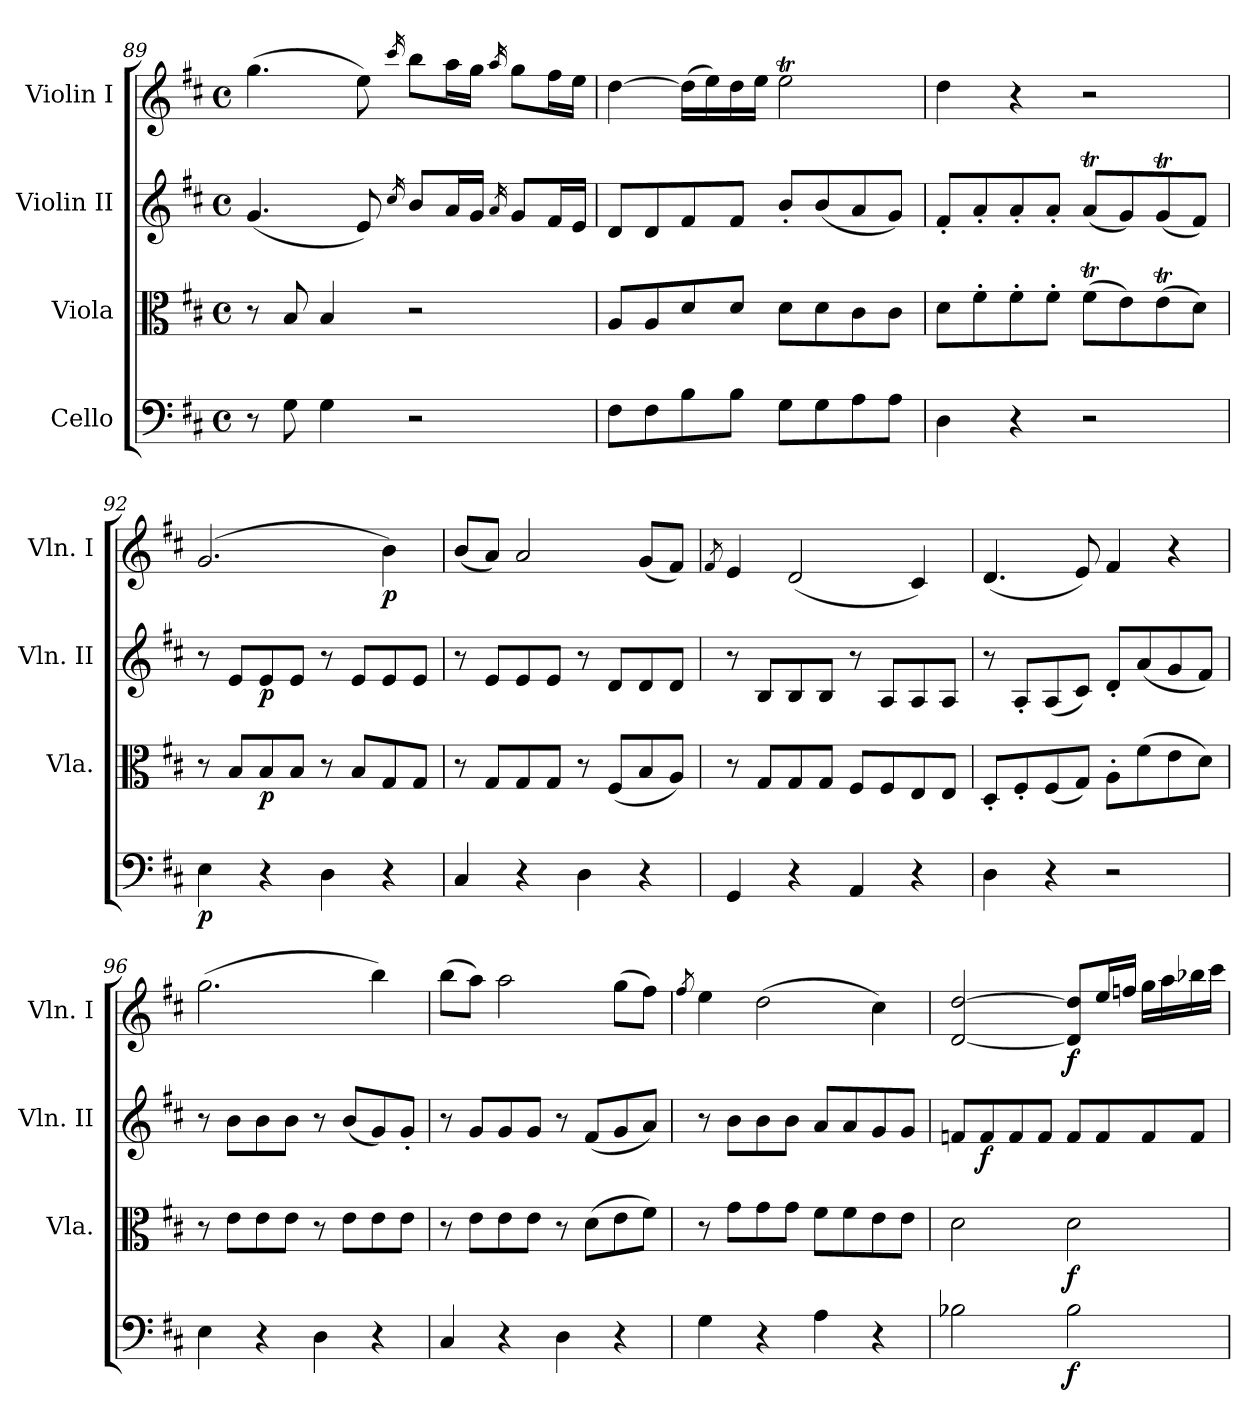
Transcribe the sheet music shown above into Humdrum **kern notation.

**kern	**dynam	**kern	**dynam	**kern	**dynam	**kern	**dynam
*part4	*part4	*part3	*part3	*part2	*part2	*part1	*part1
*staff4	*staff4	*staff3	*staff3	*staff2	*staff2	*staff1	*staff1
*I"Cello	*	*I"Viola	*	*I"Violin II	*	*I"Violin I	*
*	*	*I'Vla.	*	*I'Vln. II	*	*I'Vln. I	*
*clefF4	*	*clefC3	*	*clefG2	*	*clefG2	*
*k[f#c#]	*	*k[f#c#]	*	*k[f#c#]	*	*k[f#c#]	*
*D:	*	*D:	*	*D:	*	*D:	*
*M4/4	*	*M4/4	*	*M4/4	*	*M4/4	*
*met(c)	*	*met(c)	*	*met(c)	*	*met(c)	*
=89	=89	=89	=89	=89	=89	=89	=89
8r	.	8r	.	(4.g/	.	(4.gg\	.
8G\	.	8B/	.	.	.	.	.
4G\	.	4B/	.	.	.	.	.
.	.	.	.	8e/)	.	8ee\)	.
.	.	.	.	16qcc#/	.	16qccc#/	.
2r	.	2r	.	8b/L	.	8bb\L	.
.	.	.	.	16a/L	.	16aa\L	.
.	.	.	.	16g/JJ	.	16gg\JJ	.
.	.	.	.	16qa/	.	16qaa/	.
.	.	.	.	8g/L	.	8gg\L	.
.	.	.	.	16f#/L	.	16ff#\L	.
.	.	.	.	16e/JJ	.	16ee\JJ	.
=90	=90	=90	=90	=90	=90	=90	=90
8F#\L	.	8A/L	.	8d/L	.	[4dd\	.
8F#\	.	8A/	.	8d/	.	.	.
8B\	.	8d/	.	8f#/	.	(16dd\LL]	.
.	.	.	.	.	.	16ee\)	.
8B\J	.	8d/J	.	8f#/J	.	16dd\	.
.	.	.	.	.	.	16ee\JJ	.
8G\L	.	8d\L	.	8b'/L	.	2eeT\	.
8G\	.	8d\	.	(8b/	.	.	.
8A\	.	8c#\	.	8a/	.	.	.
8A\J	.	8c#\J	.	8g/J)	.	.	.
=91	=91	=91	=91	=91	=91	=91	=91
4D\	.	8d\L	.	8f#'/L	.	4dd\	.
.	.	8f#'\	.	8a'/	.	.	.
4r	.	8f#'\	.	8a'/	.	4r	.
.	.	8f#'\J	.	8a'/J	.	.	.
2r	.	(8f#t\L	.	(8aT/L	.	2r	.
.	.	8e\)	.	8g/)	.	.	.
.	.	(8eT\	.	(8gT/	.	.	.
.	.	8d\J)	.	8f#/J)	.	.	.
=92	=92	=92	=92	=92	=92	=92	=92
!	!LO:DY:b	!	!	!	!	!	!
4E\	p	8r	.	8r	.	(2.g/	.
.	.	8B/L	.	8e/L	.	.	.
!	!	!	!LO:DY:b	!	!LO:DY:b	!	!
4r	.	8B/	p	8e/	p	.	.
.	.	8B/J	.	8e/J	.	.	.
4D\	.	8r	.	8r	.	.	.
.	.	8B/L	.	8e/L	.	.	.
!	!	!	!	!	!	!	!LO:DY:b
4r	.	8G/	.	8e/	.	4b\)	p
.	.	8G/J	.	8e/J	.	.	.
=93	=93	=93	=93	=93	=93	=93	=93
4C#/	.	8r	.	8r	.	(8b/L	.
.	.	8G/L	.	8e/L	.	8a/J)	.
4r	.	8G/	.	8e/	.	2a/	.
.	.	8G/J	.	8e/J	.	.	.
4D\	.	8r	.	8r	.	.	.
.	.	(8F#/L	.	8d/L	.	.	.
4r	.	8B/	.	8d/	.	(8g/L	.
.	.	8A/J)	.	8d/J	.	8f#/J)	.
=94	=94	=94	=94	=94	=94	=94	=94
.	.	.	.	.	.	8qf#/	.
4GG/	.	8r	.	8r	.	4e/	.
.	.	8G/L	.	8B/L	.	.	.
4r	.	8G/	.	8B/	.	(2d/	.
.	.	8G/J	.	8B/J	.	.	.
4AA/	.	8F#/L	.	8r	.	.	.
.	.	8F#/	.	8A/L	.	.	.
4r	.	8E/	.	8A/	.	4c#/)	.
.	.	8E/J	.	8A/J	.	.	.
=95	=95	=95	=95	=95	=95	=95	=95
4D\	.	8D'/L	.	8r	.	(4.d/	.
.	.	8F#'/	.	8A'/L	.	.	.
4r	.	(8F#/	.	(8A/	.	.	.
.	.	8G/J)	.	8c#/J)	.	8e/)	.
2r	.	8A'\L	.	8d'/L	.	4f#/	.
.	.	(8f#\	.	(8a/	.	.	.
.	.	8e\	.	8g/	.	4r	.
.	.	8d\J)	.	8f#/J)	.	.	.
=96	=96	=96	=96	=96	=96	=96	=96
4E\	.	8r	.	8r	.	(2.gg\	.
.	.	8e\L	.	8b\L	.	.	.
4r	.	8e\	.	8b\	.	.	.
.	.	8e\J	.	8b\J	.	.	.
4D\	.	8r	.	8r	.	.	.
.	.	8e\L	.	(8b/L	.	.	.
4r	.	8e\	.	8g/)	.	4bb\)	.
.	.	8e\J	.	8g'/J	.	.	.
=97	=97	=97	=97	=97	=97	=97	=97
4C#/	.	8r	.	8r	.	(8bb\L	.
.	.	8e\L	.	8g/L	.	8aa\J)	.
4r	.	8e\	.	8g/	.	2aa\	.
.	.	8e\J	.	8g/J	.	.	.
4D\	.	8r	.	8r	.	.	.
.	.	(8d\L	.	(8f#/L	.	.	.
4r	.	8e\	.	8g/	.	(8gg\L	.
.	.	8f#\J)	.	8a/J)	.	8ff#\J)	.
=98	=98	=98	=98	=98	=98	=98	=98
.	.	.	.	.	.	8qff#/	.
4G\	.	8r	.	8r	.	4ee\	.
.	.	8g\L	.	8b\L	.	.	.
4r	.	8g\	.	8b\	.	(2dd\	.
.	.	8g\J	.	8b\J	.	.	.
4A\	.	8f#\L	.	8a/L	.	.	.
.	.	8f#\	.	8a/	.	.	.
4r	.	8e\	.	8g/	.	4cc#\)	.
.	.	8e\J	.	8g/J	.	.	.
=99	=99	=99	=99	=99	=99	=99	=99
2B-X\	.	2d\	.	8fn/L	.	[2d/ [2dd/	.
!	!	!	!	!	!LO:DY:b	!	!
.	.	.	.	8f/	f	.	.
.	.	.	.	8f/	.	.	.
.	.	.	.	8f/J	.	.	.
!	!LO:DY:b	!	!LO:DY:b	!	!	!	!LO:DY:b
2B-\	f	2d\	f	8f/L	.	8d]/ 8dd]/L	f
.	.	.	.	8f/	.	16ee/L	.
.	.	.	.	.	.	16ffn/JJ	.
.	.	.	.	8f/	.	16gg\LL	.
.	.	.	.	.	.	16aa\	.
.	.	.	.	8f/J	.	16bb-X\	.
.	.	.	.	.	.	16ccc#\JJ	.
=	=	=	=	=	=	=	=
*-	*-	*-	*-	*-	*-	*-	*-
